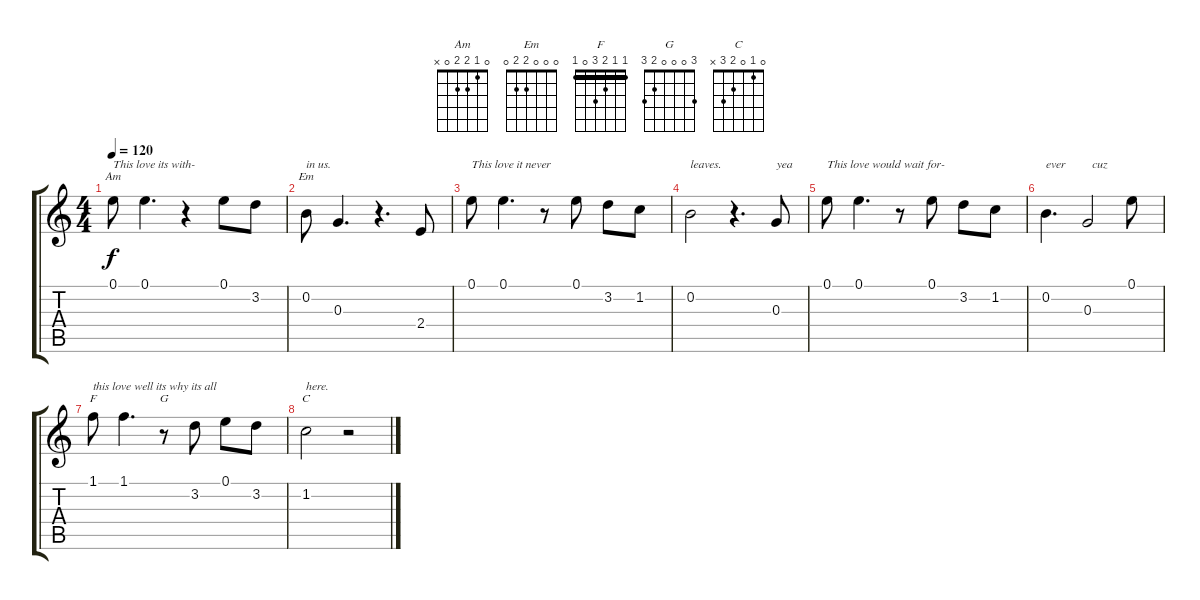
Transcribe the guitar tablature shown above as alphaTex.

\track "" {instrument acousticguitarsteel}
\staff {score tabs}
\tuning (E4 B3 G3 D3 A2 E2) {hide}
\chord ("Am" 0 1 2 2 0 x)
\chord ("Em" 0 0 0 2 2 0)
\chord ("F" 1 1 2 3 0 1) {barre 1}
\chord ("G" 3 0 0 0 2 3)
\chord ("C" 0 1 0 2 3 x)
\ts (4 4)
\tempo 120
\clef g2
\ks c
0.1.8{ch "Am" txt "This love its with-" dy f} 0.1.4{d} r.4 0.1.8 3.2.8 |
0.2.8{ch "Em" txt "in us."} 0.3.4{d} r.4{d} 2.4.8 |
0.1.8{txt "This love it never "} 0.1.4{d} r.8 0.1.8 3.2.8 1.2.8 |
0.2.2{txt "leaves."} r.4{d} 0.3.8{txt "yea"} |
0.1.8{txt "This love would wait for-"} 0.1.4{d} r.8 0.1.8 3.2.8 1.2.8 |
0.2.4{d txt "ever         cuz"} 0.3.2 0.1.8 |
1.1.8{ch "F" txt "this love well its why its all"} 1.1.4{d} r.8{ch "G"} 3.2.8 0.1.8 3.2.8 |
1.2.2{ch "C" txt "here."} r.2
